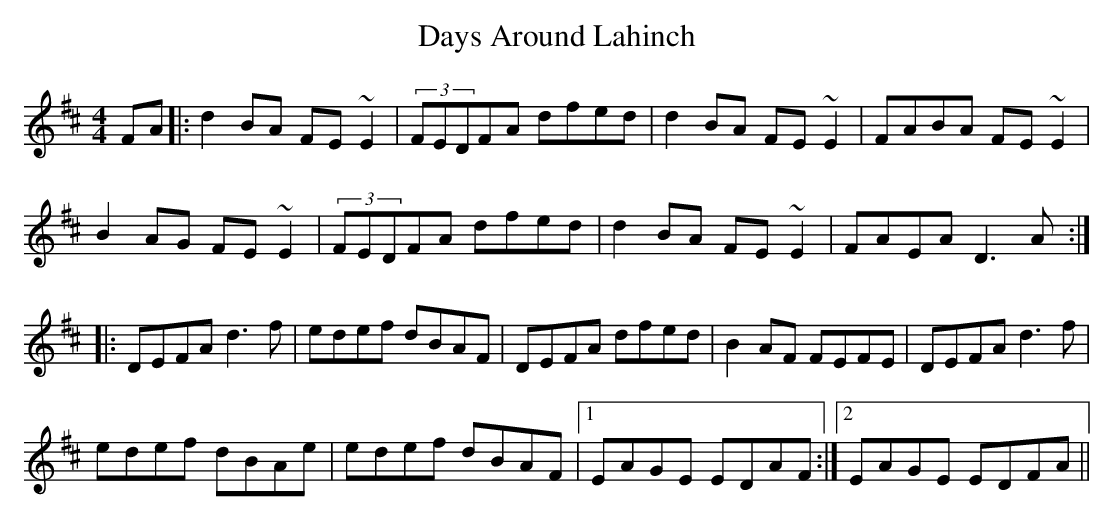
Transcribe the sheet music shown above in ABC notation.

X:1
T: Days Around Lahinch
M: 4/4
L: 1/8
K: Dmaj
FA|:d2BA FE~E2|(3FEDFA dfed|d2BA FE~E2|FABA FE~E2|
B2AG FE~E2|(3FEDFA dfed|d2BA FE~E2|FAEA D3A:|
|:DEFA d3f|edef dBAF|DEFA dfed|B2AF FEFE|DEFA d3f|
edef dBAe|edef dBAF|1 EAGE EDAF:|2 EAGE EDFA||
